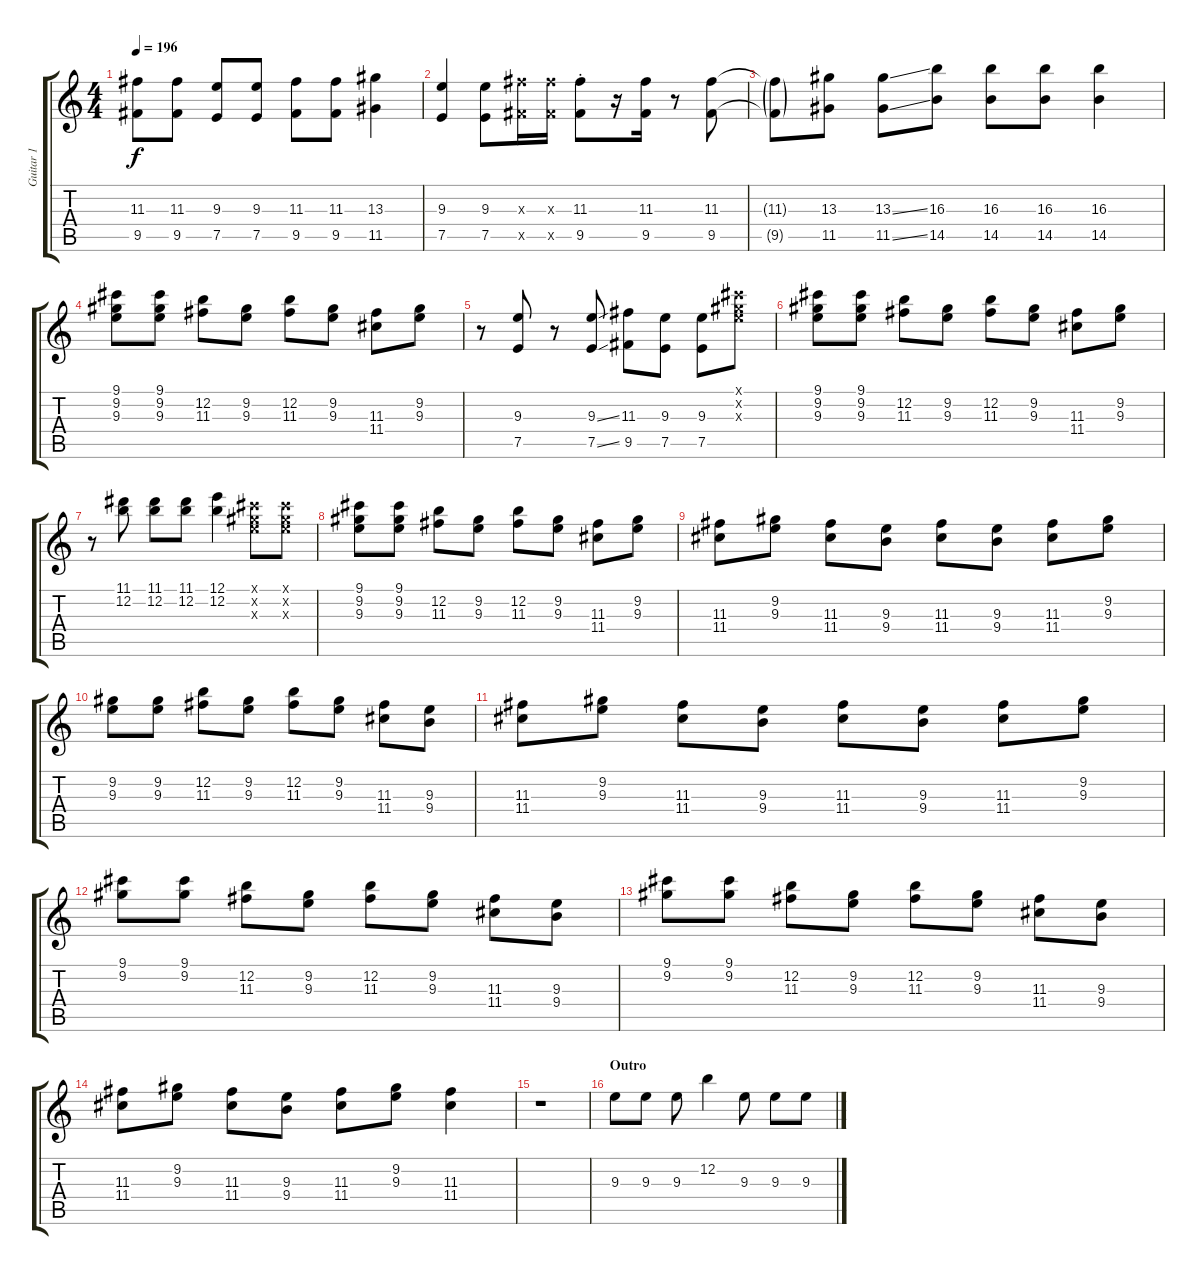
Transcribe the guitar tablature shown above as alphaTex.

\track ("Guitar 1" "Guitar 1") {instrument overdrivenguitar}
\staff {score tabs}
\tuning (E4 B3 G3 D3 A2 E2) {hide}
\ts (4 4)
\tempo 196
\clef g2
\ks c
(11.3 9.5).8{dy f} (11.3 9.5).8 (9.3 7.5).8 (9.3 7.5).8 (11.3 9.5).8 (11.3 9.5).8 (13.3 11.5).4 |
(9.3 7.5).4 (9.3 7.5).8 (11.3{x} 9.5{x}).16 (11.3{x} 9.5{x}).16 (11.3{st} 9.5{st}).8 r.16 (11.3 9.5).16 r.8 (11.3 9.5).8 |
(11.3{g t} 9.5{g t}).8 (13.3 11.5).8 (13.3{ss} 11.5{ss}).8 (16.3 14.5).8 (16.3 14.5).8 (16.3 14.5).8 (16.3 14.5).4 |
(9.1 9.2 9.3).8 (9.1 9.2 9.3).8 (12.2 11.3).8 (9.2 9.3).8 (12.2 11.3).8 (9.2 9.3).8 (11.3 11.4).8 (9.2 9.3).8 |
r.8 (9.3 7.5).8 r.8 (9.3{ss} 7.5{ss}).8 (11.3 9.5).8 (9.3 7.5).8 (9.3 7.5).8 (9.1{x} 9.2{x} 9.3{x}).8 |
(9.1 9.2 9.3).8 (9.1 9.2 9.3).8 (12.2 11.3).8 (9.2 9.3).8 (12.2 11.3).8 (9.2 9.3).8 (11.3 11.4).8 (9.2 9.3).8 |
r.8 (11.1 12.2).8 (11.1 12.2).8 (11.1 12.2).8 (12.1 12.2).4 (9.1{x} 9.2{x} 9.3{x}).8 (9.1{x} 9.2{x} 9.3{x}).8 |
(9.1 9.2 9.3).8 (9.1 9.2 9.3).8 (12.2 11.3).8 (9.2 9.3).8 (12.2 11.3).8 (9.2 9.3).8 (11.3 11.4).8 (9.2 9.3).8 |
(11.3 11.4).8 (9.2 9.3).8 (11.3 11.4).8 (9.3 9.4).8 (11.3 11.4).8 (9.3 9.4).8 (11.3 11.4).8 (9.2 9.3).8 |
(9.2 9.3).8 (9.2 9.3).8 (12.2 11.3).8 (9.2 9.3).8 (12.2 11.3).8 (9.2 9.3).8 (11.3 11.4).8 (9.3 9.4).8 |
(11.3 11.4).8 (9.2 9.3).8 (11.3 11.4).8 (9.3 9.4).8 (11.3 11.4).8 (9.3 9.4).8 (11.3 11.4).8 (9.2 9.3).8 |
(9.1 9.2).8 (9.1 9.2).8 (12.2 11.3).8 (9.2 9.3).8 (12.2 11.3).8 (9.2 9.3).8 (11.3 11.4).8 (9.3 9.4).8 |
(9.1 9.2).8 (9.1 9.2).8 (12.2 11.3).8 (9.2 9.3).8 (12.2 11.3).8 (9.2 9.3).8 (11.3 11.4).8 (9.3 9.4).8 |
(11.3 11.4).8 (9.2 9.3).8 (11.3 11.4).8 (9.3 9.4).8 (11.3 11.4).8 (9.2 9.3).8 (11.3 11.4).4 |
r.1 |
\section ("" "Outro")
9.3.8 9.3.8 9.3.8 12.2.4 9.3.8 9.3.8 9.3.8
